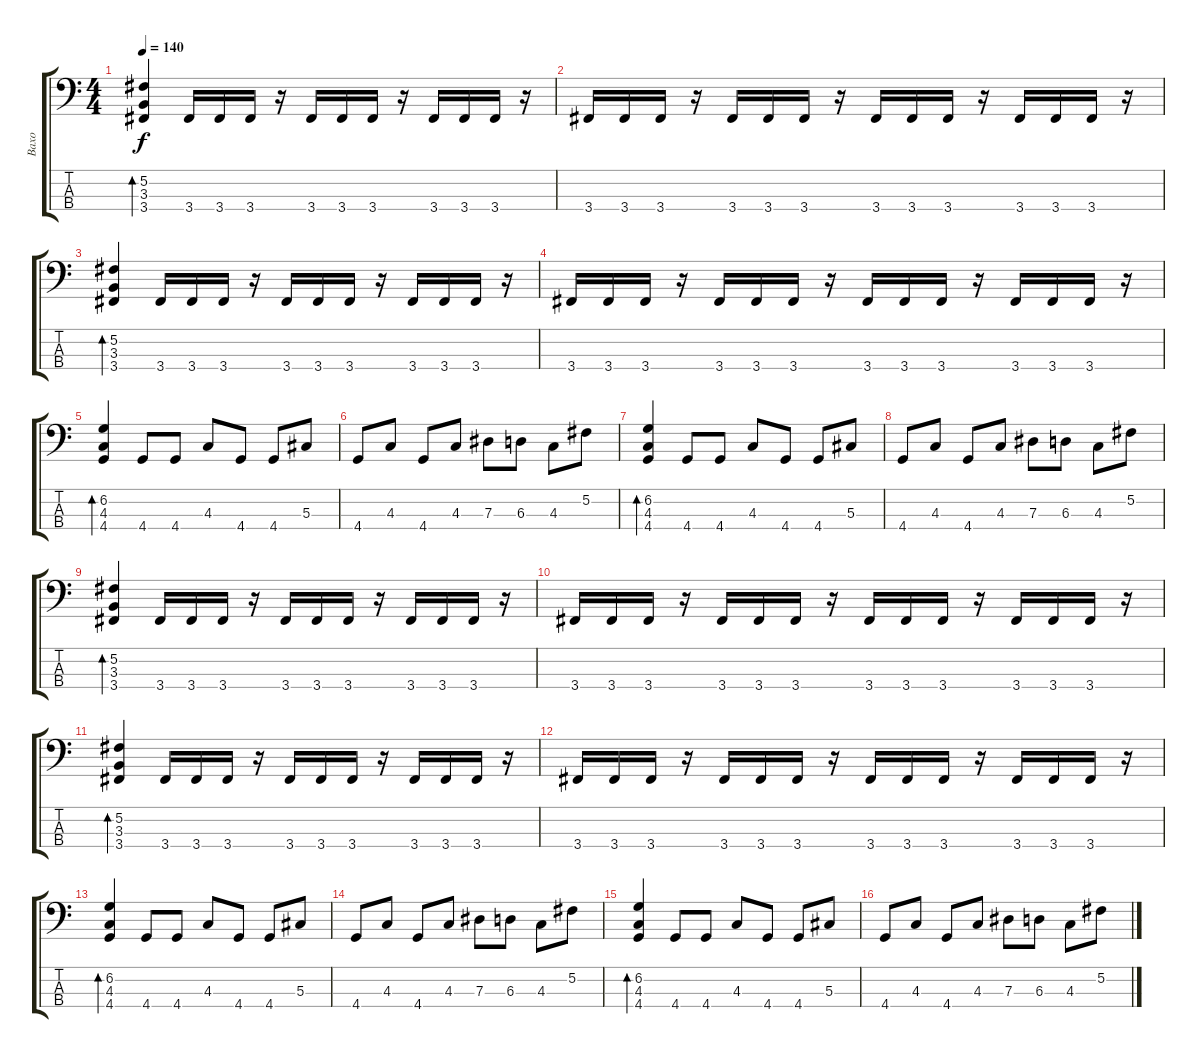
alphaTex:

\track ("Baxo" "Baxo") {instrument electricbassfinger}
\staff {score tabs}
\tuning (Gb2 Db2 Ab1 Eb1) {hide}
\ts (4 4)
\tempo 140
\clef f4
\ks c
(5.2 3.3 3.4).4{bd 240 dy f} 3.4.16 3.4.16 3.4.16 r.16 3.4.16 3.4.16 3.4.16 r.16 3.4.16 3.4.16 3.4.16 r.16 |
3.4.16 3.4.16 3.4.16 r.16 3.4.16 3.4.16 3.4.16 r.16 3.4.16 3.4.16 3.4.16 r.16 3.4.16 3.4.16 3.4.16 r.16 |
(5.2 3.3 3.4).4{bd 240} 3.4.16 3.4.16 3.4.16 r.16 3.4.16 3.4.16 3.4.16 r.16 3.4.16 3.4.16 3.4.16 r.16 |
3.4.16 3.4.16 3.4.16 r.16 3.4.16 3.4.16 3.4.16 r.16 3.4.16 3.4.16 3.4.16 r.16 3.4.16 3.4.16 3.4.16 r.16 |
(6.2 4.3 4.4).4{bd 60} 4.4.8 4.4.8 4.3.8 4.4.8 4.4.8 5.3.8 |
4.4.8 4.3.8 4.4.8 4.3.8 7.3.8 6.3.8 4.3.8 5.2.8 |
(6.2 4.3 4.4).4{bd 60} 4.4.8 4.4.8 4.3.8 4.4.8 4.4.8 5.3.8 |
4.4.8 4.3.8 4.4.8 4.3.8 7.3.8 6.3.8 4.3.8 5.2.8 |
(5.2 3.3 3.4).4{bd 240} 3.4.16 3.4.16 3.4.16 r.16 3.4.16 3.4.16 3.4.16 r.16 3.4.16 3.4.16 3.4.16 r.16 |
3.4.16 3.4.16 3.4.16 r.16 3.4.16 3.4.16 3.4.16 r.16 3.4.16 3.4.16 3.4.16 r.16 3.4.16 3.4.16 3.4.16 r.16 |
(5.2 3.3 3.4).4{bd 240} 3.4.16 3.4.16 3.4.16 r.16 3.4.16 3.4.16 3.4.16 r.16 3.4.16 3.4.16 3.4.16 r.16 |
3.4.16 3.4.16 3.4.16 r.16 3.4.16 3.4.16 3.4.16 r.16 3.4.16 3.4.16 3.4.16 r.16 3.4.16 3.4.16 3.4.16 r.16 |
(6.2 4.3 4.4).4{bd 60} 4.4.8 4.4.8 4.3.8 4.4.8 4.4.8 5.3.8 |
4.4.8 4.3.8 4.4.8 4.3.8 7.3.8 6.3.8 4.3.8 5.2.8 |
(6.2 4.3 4.4).4{bd 60} 4.4.8 4.4.8 4.3.8 4.4.8 4.4.8 5.3.8 |
4.4.8 4.3.8 4.4.8 4.3.8 7.3.8 6.3.8 4.3.8 5.2.8
